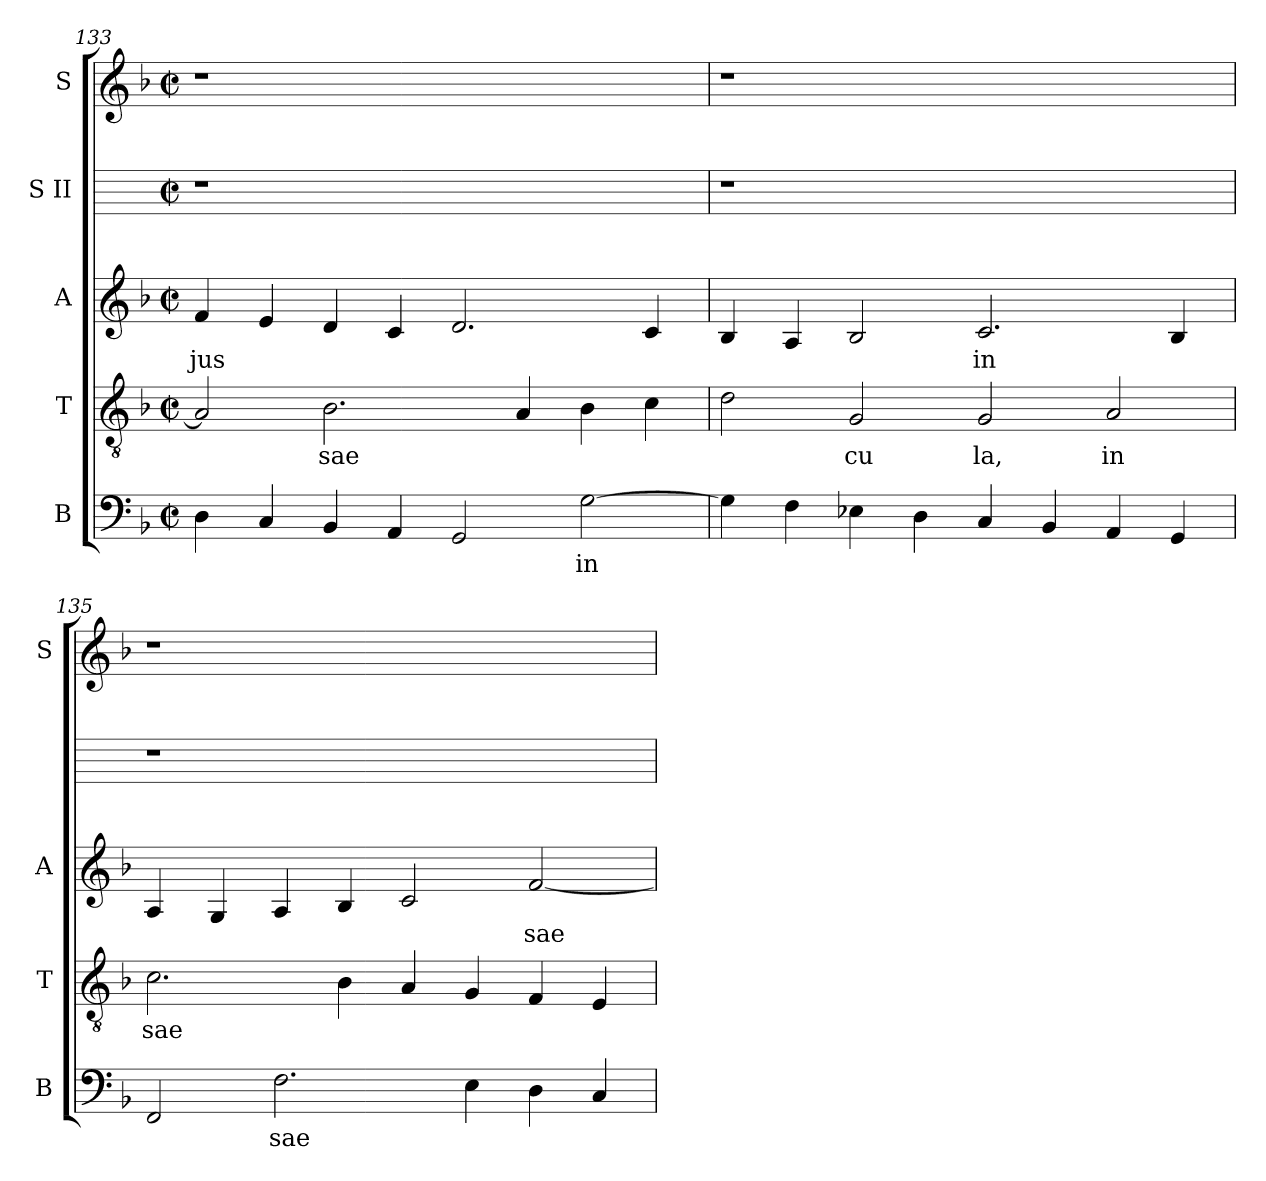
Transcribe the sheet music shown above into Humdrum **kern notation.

**kern	**text	**kern	**text	**kern	**text	**kern	**kern
*part5	*part5	*part4	*part4	*part3	*part3	*part2	*part1
*staff5	*staff5	*staff4	*staff4	*staff3	*staff3	*staff2	*staff1
*I"B	*	*I"T	*	*I"A	*	*I"S II	*I"S
*I'B	*	*I'T	*	*I'A	*	*	*I'S
*clefF4	*	*clefGv2	*	*clefG2	*	*	*clefG2
*k[b-]	*	*k[b-]	*	*k[b-]	*	*k[]	*k[b-]
*F:	*	*F:	*	*F:	*	*C:	*F:
*M2/2	*	*M2/2	*	*M2/2	*	*M2/2	*M2/2
*met(c|)	*	*met(c|)	*	*met(c|)	*	*met(c|)	*met(c|)
=133	=133	=133	=133	=133	=133	=133	=133
!	!LO:LY:b:cj	!	!LO:LY:b:cj	!	!LO:LY:b:cj	!	!
4D\	.	2A/]	.	4f/	jus	1r	1r
!	!LO:LY:b:cj	!	!	!	!LO:LY:b:cj	!	!
4C/	.	.	.	4e/	.	.	.
!	!LO:LY:b:cj	!	!LO:LY:b:cj	!	!LO:LY:b:cj	!	!
4BB-/	.	2.B-\	sae	4d/	.	.	.
!	!LO:LY:b:cj	!	!	!	!LO:LY:b:cj	!	!
4AA/	.	.	.	4c/	.	.	.
!	!LO:LY:b:cj	!	!	!	!LO:LY:b:cj	!	!
2GG/	.	.	.	2.d/	.	1ryy	1ryy
!	!	!	!LO:LY:b:cj	!	!	!	!
.	.	4A/	.	.	.	.	.
!	!LO:LY:b:cj	!	!LO:LY:b:cj	!	!	!	!
[>2G\	in	4B-\	.	.	.	.	.
!	!	!	!LO:LY:b:cj	!	!LO:LY:b:cj	!	!
.	.	4c\	.	4c/	.	.	.
=134	=134	=134	=134	=134	=134	=134	=134
!	!LO:LY:b:cj	!	!LO:LY:b:cj	!	!LO:LY:b:cj	!	!
4G\]	.	2d\	.	4B-/	.	1r	1r
!	!LO:LY:b:cj	!	!	!	!LO:LY:b:cj	!	!
4F\	.	.	.	4A/	.	.	.
!	!LO:LY:b:cj	!	!LO:LY:b:cj	!	!LO:LY:b:cj	!	!
4E-X\	.	2G/	cu	2B-/	.	.	.
!	!LO:LY:b:cj	!	!	!	!	!	!
4D\	.	.	.	.	.	.	.
!	!LO:LY:b:cj	!	!LO:LY:b:cj	!	!LO:LY:b:cj	!	!
4C/	.	2G/	la,	2.c/	in	1ryy	1ryy
!	!LO:LY:b:cj	!	!	!	!	!	!
4BB-/	.	.	.	.	.	.	.
!	!LO:LY:b:cj	!	!LO:LY:b:cj	!	!	!	!
4AA/	.	2A/	in	.	.	.	.
!	!LO:LY:b:cj	!	!	!	!LO:LY:b:cj	!	!
4GG/	.	.	.	4B-/	.	.	.
=135	=135	=135	=135	=135	=135	=135	=135
!	!LO:LY:b:cj	!	!LO:LY:b:cj	!	!LO:LY:b:cj	!	!
2FF/	.	2.c\	sae	4A/	.	1r	1r
!	!	!	!	!	!LO:LY:b:cj	!	!
.	.	.	.	4G/	.	.	.
!	!LO:LY:b:cj	!	!	!	!LO:LY:b:cj	!	!
2.F\	sae-	.	.	4A/	.	.	.
!	!	!	!LO:LY:b:cj	!	!LO:LY:b:cj	!	!
.	.	4B-\	.	4B-/	.	.	.
!	!	!	!LO:LY:b:cj	!	!LO:LY:b:cj	!	!
.	.	4A/	.	2c/	.	1ryy	1ryy
!	!LO:LY:b:cj	!	!LO:LY:b:cj	!	!	!	!
4E\	--	4G/	.	.	.	.	.
!	!LO:LY:b:cj	!	!LO:LY:b:cj	!	!LO:LY:b:cj	!	!
4D\	--	4F/	.	[<2f/	sae	.	.
!	!LO:LY:b:cj	!	!LO:LY:b:cj	!	!	!	!
4C/	--	4E/	.	.	.	.	.
=	=	=	=	=	=	=	=
*-	*-	*-	*-	*-	*-	*-	*-
